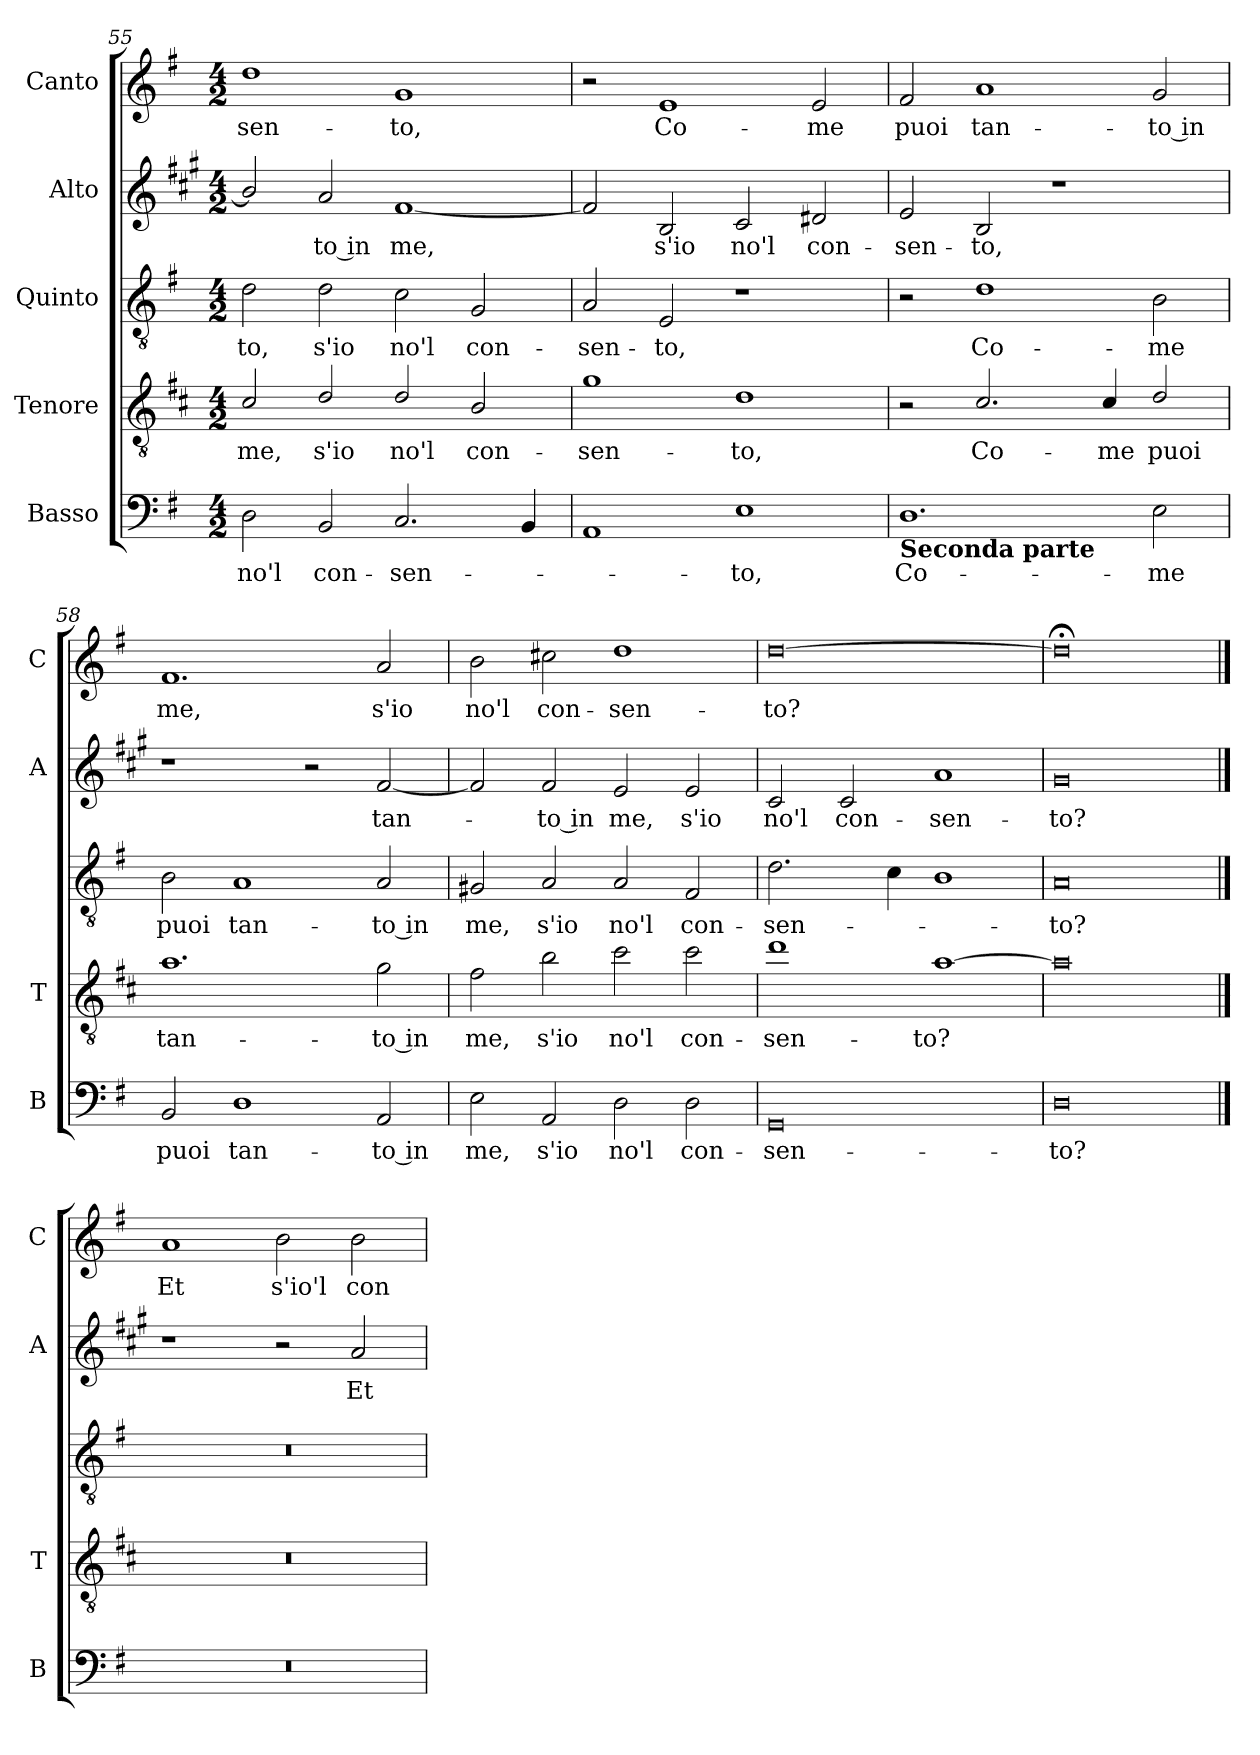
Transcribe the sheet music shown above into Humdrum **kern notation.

**kern	**text	**kern	**text	**kern	**text	**kern	**text	**kern	**text
*part5	*part5	*part4	*part4	*part3	*part3	*part2	*part2	*part1	*part1
*staff5	*staff5	*staff4	*staff4	*staff3	*staff3	*staff2	*staff2	*staff1	*staff1
*I"Basso	*	*I"Tenore	*	*I"Quinto	*	*I"Alto	*	*I"Canto	*
*I'B	*	*I'T	*	*	*	*I'A	*	*I'C	*
*clefF4	*	*clefGv2	*	*clefGv2	*	*clefG2	*	*clefG2	*
*	*	*ITrd4c7	*	*	*	*ITrd1c2	*	*	*
*k[f#]	*	*k[f#]	*	*k[f#]	*	*k[f#]	*	*k[f#]	*
*G:	*	*G:	*	*G:	*	*G:	*	*G:	*
*M4/2	*	*M4/2	*	*M4/2	*	*M4/2	*	*M4/2	*
=55	=55	=55	=55	=55	=55	=55	=55	=55	=55
!	!LO:LY:b	!	!LO:LY:b	!	!LO:LY:b	!	!	!	!LO:LY:b
2D\	no'l	2F#/	me,	2d\	-to,	2a/]	.	1dd	-sen-
!	!LO:LY:b	!	!LO:LY:b	!	!LO:LY:b	!	!LO:LY:b	!	!
2BB/	con-	2G/	s'io	2d\	s'io	2g/	-to in	.	.
!	!LO:LY:b	!	!LO:LY:b	!	!LO:LY:b	!	!LO:LY:b	!	!LO:LY:b
2.C/	-sen-	2G/	no'l	2c\	no'l	[1e	me,	1g	-to,
!	!	!	!LO:LY:b	!	!LO:LY:b	!	!	!	!
.	.	2E/	con-	2G/	con-	.	.	.	.
4BB/	.	.	.	.	.	.	.	.	.
=56	=56	=56	=56	=56	=56	=56	=56	=56	=56
!	!	!	!LO:LY:b	!	!LO:LY:b	!	!	!	!
1AA	.	1c	-sen-	2A/	-sen-	2e/]	.	2r	.
!	!	!	!	!	!LO:LY:b	!	!LO:LY:b	!	!LO:LY:b
.	.	.	.	2E/	-to,	2A/	s'io	1e	Co-
!	!LO:LY:b	!	!LO:LY:b	!	!	!	!LO:LY:b	!	!
1E	-to,	1G	-to,	1r	.	2B/	no'l	.	.
!	!	!	!	!	!	!	!LO:LY:b	!	!LO:LY:b
.	.	.	.	.	.	2c#X/	con-	2e/	-me
=57	=57	=57	=57	=57	=57	=57	=57	=57	=57
!LO:TX:b:B:t=Seconda parte	!	!	!	!	!	!	!	!	!
!	!LO:LY:b	!	!	!	!	!	!LO:LY:b	!	!LO:LY:b
1.D	Co-	2r	.	2r	.	2d/	-sen-	2f#/	puoi
!	!	!	!LO:LY:b	!	!LO:LY:b	!	!LO:LY:b	!	!LO:LY:b
.	.	2.F#/	Co-	1d	Co-	2A/	-to,	1a	tan-
.	.	.	.	.	.	1r	.	.	.
!	!	!	!LO:LY:b	!	!	!	!	!	!
.	.	4F#/	-me	.	.	.	.	.	.
!	!LO:LY:b	!	!LO:LY:b	!	!LO:LY:b	!	!	!	!LO:LY:b
2E\	-me	2G/	puoi	2B\	-me	.	.	2g/	-to in
=58	=58	=58	=58	=58	=58	=58	=58	=58	=58
!	!LO:LY:b	!	!LO:LY:b	!	!LO:LY:b	!	!	!	!LO:LY:b
2BB/	puoi	1.d	tan-	2B\	puoi	1r	.	1.f#	me,
!	!LO:LY:b	!	!	!	!LO:LY:b	!	!	!	!
1D	tan-	.	.	1A	tan-	.	.	.	.
.	.	.	.	.	.	2r	.	.	.
!	!LO:LY:b	!	!LO:LY:b	!	!LO:LY:b	!	!LO:LY:b	!	!LO:LY:b
2AA/	-to in	2c\	-to in	2A/	-to in	[2e/	tan-	2a/	s'io
!!LO:LB:g=z
=59	=59	=59	=59	=59	=59	=59	=59	=59	=59
!	!LO:LY:b	!	!LO:LY:b	!	!LO:LY:b	!	!	!	!LO:LY:b
2E\	me,	2B\	me,	2G#X/	me,	2e/]	.	2b\	no'l
!	!LO:LY:b	!	!LO:LY:b	!	!LO:LY:b	!	!LO:LY:b	!	!LO:LY:b
2AA/	s'io	2e\	s'io	2A/	s'io	2e/	-to in	2cc#X\	con-
!	!LO:LY:b	!	!LO:LY:b	!	!LO:LY:b	!	!LO:LY:b	!	!LO:LY:b
2D\	no'l	2f#\	no'l	2A/	no'l	2d/	me,	1dd	-sen-
!	!LO:LY:b	!	!LO:LY:b	!	!LO:LY:b	!	!LO:LY:b	!	!
2D\	con-	2f#\	con-	2F#/	con-	2d/	s'io	.	.
=60	=60	=60	=60	=60	=60	=60	=60	=60	=60
!	!LO:LY:b	!	!LO:LY:b	!	!LO:LY:b	!	!LO:LY:b	!	!LO:LY:b
0GG	-sen-	1g	-sen-	2.d\	-sen-	2B/	no'l	[0dd	-to?
!	!	!	!	!	!	!	!LO:LY:b	!	!
.	.	.	.	.	.	2B/	con-	.	.
.	.	.	.	4c\	.	.	.	.	.
!	!	!	!LO:LY:b	!	!	!	!LO:LY:b	!	!
.	.	[1d	-to?	1B	.	1g	-sen-	.	.
=61	=61	=61	=61	=61	=61	=61	=61	=61	=61
!	!LO:LY:b	!	!	!	!LO:LY:b	!	!LO:LY:b	!	!
0D	-to?	0d]	.	0A	-to?	0f#	-to?	0dd;<]	.
==62	==62	==62	==62	==62	==62	==62	==62	==62	==62
!	!	!	!	!	!	!	!	!	!LO:LY:b
0r	.	0r	.	0r	.	1r	.	1a	Et
!	!	!	!	!	!	!	!	!	!LO:LY:b
.	.	.	.	.	.	2r	.	2b\	s'io'l
!	!	!	!	!	!	!	!LO:LY:b	!	!LO:LY:b
.	.	.	.	.	.	2g/	Et	2b\	con-
=	=	=	=	=	=	=	=	=	=
*-	*-	*-	*-	*-	*-	*-	*-	*-	*-
